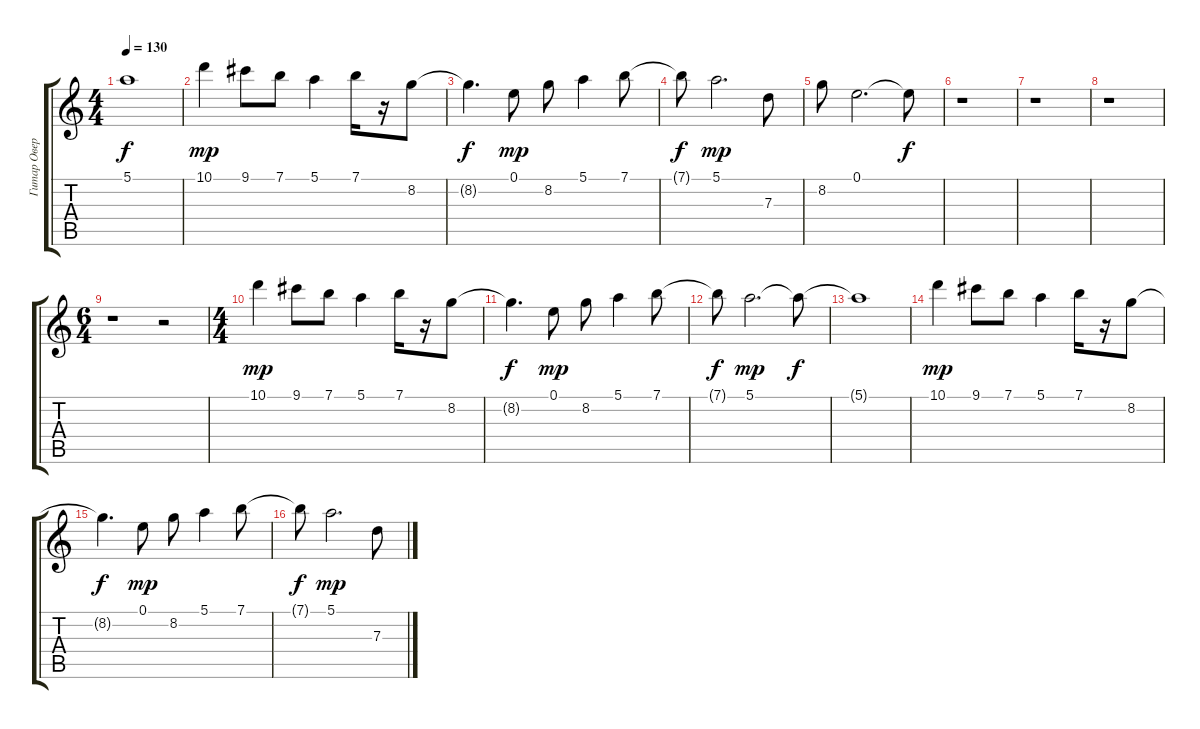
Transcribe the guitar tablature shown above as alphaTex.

\track ("Гитар Овердрайв" "Гитар Овер") {instrument overdrivenguitar}
\staff {score tabs}
\tuning (E4 B3 G3 D3 A2 E2) {hide}
\ts (4 4)
\tempo 130
\clef g2
\ks c
5.1{t}.1{dy f} |
10.1.4{dy mp} 9.1.8 7.1.8 5.1.4 7.1.16 r.16 8.2.8 |
8.2{t}.4{d dy f} 0.1.8{dy mp} 8.2.8 5.1.4 7.1.8 |
7.1{t}.8{dy f} 5.1.2{d dy mp} 7.3.8 |
8.2.8 0.1.2{d} 0.1{t}.8{dy f} |
r.1 |
r.1 |
r.1 |
\ts (6 4)
r.1 r.2 |
\ts (4 4)
10.1.4{dy mp} 9.1.8 7.1.8 5.1.4 7.1.16 r.16 8.2.8 |
8.2{t}.4{d dy f} 0.1.8{dy mp} 8.2.8 5.1.4 7.1.8 |
7.1{t}.8{dy f} 5.1.2{d dy mp} 5.1{t}.8{dy f} |
5.1{t}.1 |
10.1.4{dy mp} 9.1.8 7.1.8 5.1.4 7.1.16 r.16 8.2.8 |
8.2{t}.4{d dy f} 0.1.8{dy mp} 8.2.8 5.1.4 7.1.8 |
7.1{t}.8{dy f} 5.1.2{d dy mp} 7.3.8
